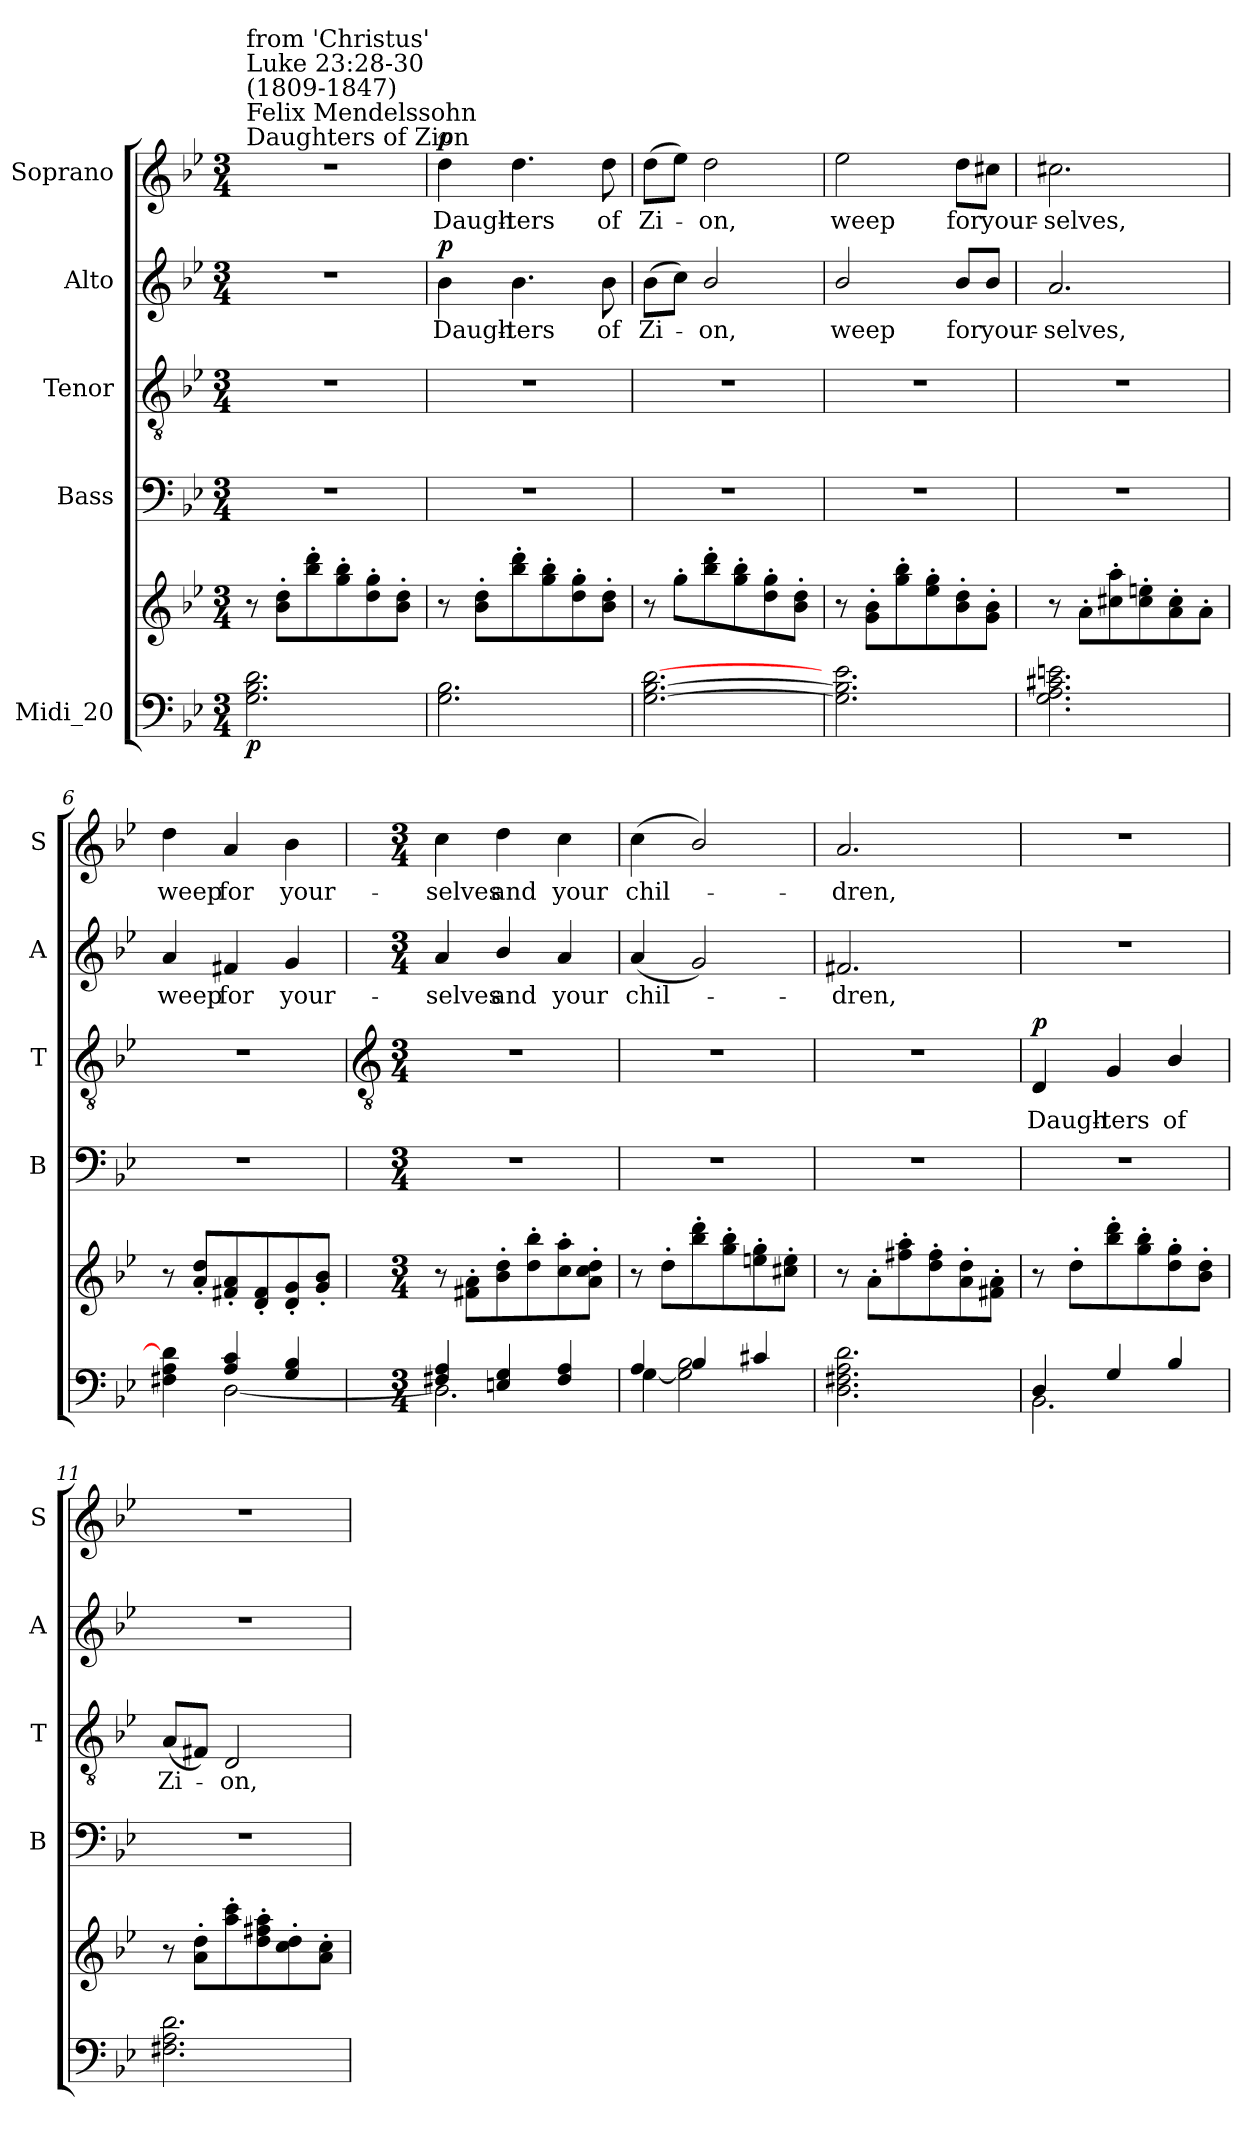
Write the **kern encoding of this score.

**kern	**kern	**dynam	**kern	**kern	**text	**dynam	**kern	**text	**dynam	**kern	**text	**dynam
*part5	*part5	*part5	*part4	*part3	*part3	*part3	*part2	*part2	*part2	*part1	*part1	*part1
*staff6	*staff5	*staff5/6	*staff4	*staff3	*staff3	*staff3	*staff2	*staff2	*staff2	*staff1	*staff1	*staff1
*I"Midi_20	*	*	*I"Bass	*I"Tenor	*	*	*I"Alto	*	*	*I"Soprano	*	*
*	*	*	*I'B	*I'T	*	*	*I'A	*	*	*I'S	*	*
*clefF4	*clefG2	*	*clefF4	*clefGv2	*	*	*clefG2	*	*	*clefG2	*	*
*k[b-e-]	*k[b-e-]	*	*k[b-e-]	*k[b-e-]	*	*	*k[b-e-]	*	*	*k[b-e-]	*	*
*B-:	*B-:	*	*B-:	*B-:	*	*	*B-:	*	*	*B-:	*	*
*M3/4	*M3/4	*	*M3/4	*M3/4	*	*	*M3/4	*	*	*M3/4	*	*
*MM90	*MM90	*	*MM90	*MM90	*	*	*MM90	*	*	*MM90	*	*
=1	=1	=1	=1	=1	=1	=1	=1	=1	=1	=1	=1	=1
*^	*	*	*	*	*	*	*	*	*	*	*	*
!	!	!	!	!	!	!	!	!	!	!	!LO:TX:a:t=Daughters of Zion	!	!
!	!	!	!	!	!	!	!	!	!	!	!LO:TX:a:t=Felix Mendelssohn	!	!
!	!	!	!	!	!	!	!	!	!	!	!LO:TX:a:t=(1809-1847)	!	!
!	!	!	!	!	!	!	!	!	!	!	!LO:TX:a:t=Luke 23&colon;28-30	!	!
!	!	!	!	!	!	!	!	!	!	!	!LO:TX:a:t=from 'Christus'	!	!
!	!	!	!LO:DY:b=2	!	!	!	!	!	!	!	!	!	!
2.G\ 2.B-\ 2.d\	2.ryy	8r	p	2.r	2.r	.	.	2.r	.	.	2.r	.	.
.	.	8b-\' 8dd\'L	.	.	.	.	.	.	.	.	.	.	.
.	.	8bb-\' 8ddd\'	.	.	.	.	.	.	.	.	.	.	.
.	.	8gg\' 8bb-\'	.	.	.	.	.	.	.	.	.	.	.
.	.	8dd\' 8gg\'	.	.	.	.	.	.	.	.	.	.	.
.	.	8b-\' 8dd\'J	.	.	.	.	.	.	.	.	.	.	.
=2	=2	=2	=2	=2	=2	=2	=2	=2	=2	=2	=2	=2	=2
!	!	!	!	!	!	!	!	!	!LO:LY:b	!LO:DY:b	!	!LO:LY:b	!LO:DY:b
2.G\ 2.B-\	2.ryy	8r	.	2.r	2.r	.	.	4b-\	Daugh-	p	4dd\	Daugh-	p
.	.	8b-\' 8dd\'L	.	.	.	.	.	.	.	.	.	.	.
!	!	!	!	!	!	!	!	!	!LO:LY:b	!	!	!LO:LY:b	!
.	.	8bb-\' 8ddd\'	.	.	.	.	.	4.b-\	-ters	.	4.dd\	-ters	.
.	.	8gg\' 8bb-\'	.	.	.	.	.	.	.	.	.	.	.
.	.	8dd\' 8gg\'	.	.	.	.	.	.	.	.	.	.	.
!	!	!	!	!	!	!	!	!	!LO:LY:b	!	!	!LO:LY:b	!
.	.	8b-\' 8dd\'J	.	.	.	.	.	8b-\	of	.	8dd\	of	.
=3	=3	=3	=3	=3	=3	=3	=3	=3	=3	=3	=3	=3	=3
!	!	!	!	!	!	!	!	!	!LO:LY:b	!	!	!LO:LY:b	!
[2.G\ [2.B-\ [2.d\	2.ryy	8r	.	2.r	2.r	.	.	(>8b-\L	Zi-	.	(>8dd\L	Zi-	.
.	.	8gg'\L	.	.	.	.	.	8cc\J)	.	.	8ee-\J)	.	.
!	!	!	!	!	!	!	!	!	!LO:LY:b	!	!	!LO:LY:b	!
.	.	8bb-\' 8ddd\'	.	.	.	.	.	2b-/	on,	.	2dd\	on,	.
.	.	8gg\' 8bb-\'	.	.	.	.	.	.	.	.	.	.	.
.	.	8dd\' 8gg\'	.	.	.	.	.	.	.	.	.	.	.
.	.	8b-\' 8dd\'J	.	.	.	.	.	.	.	.	.	.	.
=4	=4	=4	=4	=4	=4	=4	=4	=4	=4	=4	=4	=4	=4
!	!	!	!	!	!	!	!	!	!LO:LY:b	!	!	!LO:LY:b	!
2.G\] 2.B-\] 2.e-\	2.ryy	8r	.	2.r	2.r	.	.	2b-/	weep	.	2ee-\	weep	.
.	.	8g\' 8b-\'L	.	.	.	.	.	.	.	.	.	.	.
.	.	8gg\' 8bb-\'	.	.	.	.	.	.	.	.	.	.	.
.	.	8ee-\' 8gg\'	.	.	.	.	.	.	.	.	.	.	.
!	!	!	!	!	!	!	!	!	!LO:LY:b	!	!	!LO:LY:b	!
.	.	8b-\' 8dd\'	.	.	.	.	.	8b-/L	for	.	8dd\L	for	.
!	!	!	!	!	!	!	!	!	!LO:LY:b	!	!	!LO:LY:b	!
.	.	8g\' 8b-\'J	.	.	.	.	.	8b-/J	your-	.	8cc#X\J	your-	.
=5	=5	=5	=5	=5	=5	=5	=5	=5	=5	=5	=5	=5	=5
!	!	!	!	!	!	!	!	!	!LO:LY:b	!	!	!LO:LY:b	!
2.G\ 2.A\ 2.c#X\ 2.en\	2.ryy	8r	.	2.r	2.r	.	.	2.a/	-selves,	.	2.cc#X\	-selves,	.
.	.	8a'\L	.	.	.	.	.	.	.	.	.	.	.
.	.	8cc#X\' 8aa\'	.	.	.	.	.	.	.	.	.	.	.
.	.	8cc#\' 8een\'	.	.	.	.	.	.	.	.	.	.	.
.	.	8a\' 8cc#\'	.	.	.	.	.	.	.	.	.	.	.
.	.	8a'\J	.	.	.	.	.	.	.	.	.	.	.
=6	=6	=6	=6	=6	=6	=6	=6	=6	=6	=6	=6	=6	=6
!	!	!	!	!	!	!	!	!	!LO:LY:b	!	!	!LO:LY:b	!
4ryy	4F#X\ 4A\ 4d\]	8r	.	2.r	2.r	.	.	4a/	weep	.	4dd\	weep	.
.	.	8a/' 8dd/'L	.	.	.	.	.	.	.	.	.	.	.
!	!	!	!	!	!	!	!	!	!LO:LY:b	!	!	!LO:LY:b	!
4A/ 4c/	[2D\	8f#X/' 8a/'	.	.	.	.	.	4f#X/	for	.	4a/	for	.
.	.	8d/' 8f#/'	.	.	.	.	.	.	.	.	.	.	.
!	!	!	!	!	!	!	!	!	!LO:LY:b	!	!	!LO:LY:b	!
4G/ 4B-/	.	8d/' 8g/'	.	.	.	.	.	4g/	your-	.	4b-\	your-	.
.	.	8g/' 8b-/'J	.	.	.	.	.	.	.	.	.	.	.
!!LO:LB:g=z
=7	=7	=7	=7	=7	=7	=7	=7	=7	=7	=7	=7	=7	=7
*	*	*	*	*	*clefGv2	*	*	*	*	*	*	*	*
*M3/4	*	*M3/4	*	*M3/4	*M3/4	*	*	*M3/4	*	*	*M3/4	*	*
!	!	!	!	!	!	!	!	!	!LO:LY:b	!	!	!LO:LY:b	!
4F#X/ 4A/	2.D\]	8r	.	2.r	2.r	.	.	4a/	-selves	.	4cc\	-selves	.
.	.	8f#X\' 8a\'L	.	.	.	.	.	.	.	.	.	.	.
!	!	!	!	!	!	!	!	!	!LO:LY:b	!	!	!LO:LY:b	!
4En/ 4G/	.	8b-\' 8dd\'	.	.	.	.	.	4b-/	and	.	4dd\	and	.
.	.	8dd\' 8bb-\'	.	.	.	.	.	.	.	.	.	.	.
!	!	!	!	!	!	!	!	!	!LO:LY:b	!	!	!LO:LY:b	!
4F#/ 4A/	.	8cc\' 8aa\'	.	.	.	.	.	4a/	your	.	4cc\	your	.
.	.	8a\' 8cc\' 8dd\'J	.	.	.	.	.	.	.	.	.	.	.
=8	=8	=8	=8	=8	=8	=8	=8	=8	=8	=8	=8	=8	=8
!	!	!	!	!	!	!	!	!	!LO:LY:b	!	!	!LO:LY:b	!
4A/	[4G\	8r	.	2.r	2.r	.	.	(<4a/	chil-	.	(<4cc\	chil-	.
.	.	8dd'\L	.	.	.	.	.	.	.	.	.	.	.
4B-/	2G\] 2B-\	8bb-\' 8ddd\'	.	.	.	.	.	2g/)	.	.	2b-/)	.	.
.	.	8gg\' 8bb-\'	.	.	.	.	.	.	.	.	.	.	.
4c#X/	.	8een\' 8gg\'	.	.	.	.	.	.	.	.	.	.	.
.	.	8cc#X\' 8ee\'J	.	.	.	.	.	.	.	.	.	.	.
=9	=9	=9	=9	=9	=9	=9	=9	=9	=9	=9	=9	=9	=9
!	!	!	!	!	!	!	!	!	!LO:LY:b	!	!	!LO:LY:b	!
2.ryy	2.D\ 2.F#X\ 2.A\ 2.d\	8r	.	2.r	2.r	.	.	2.f#X/	dren,	.	2.a/	dren,	.
.	.	8a'\L	.	.	.	.	.	.	.	.	.	.	.
.	.	8ff#X\' 8aa\'	.	.	.	.	.	.	.	.	.	.	.
.	.	8dd\' 8ff#\'	.	.	.	.	.	.	.	.	.	.	.
.	.	8a\' 8dd\'	.	.	.	.	.	.	.	.	.	.	.
.	.	8f#X\' 8a\'J	.	.	.	.	.	.	.	.	.	.	.
=10	=10	=10	=10	=10	=10	=10	=10	=10	=10	=10	=10	=10	=10
!	!	!	!	!	!	!LO:LY:b	!LO:DY:b	!	!	!	!	!	!
4D/	2.BB-\	8r	.	2.r	4D/	Daugh-	p	2.r	.	.	2.r	.	.
.	.	8dd'\L	.	.	.	.	.	.	.	.	.	.	.
!	!	!	!	!	!	!LO:LY:b	!	!	!	!	!	!	!
4G/	.	8bb-\' 8ddd\'	.	.	4G/	-ters	.	.	.	.	.	.	.
.	.	8gg\' 8bb-\'	.	.	.	.	.	.	.	.	.	.	.
!	!	!	!	!	!	!LO:LY:b	!	!	!	!	!	!	!
4B-/	.	8dd\' 8gg\'	.	.	4B-/	of	.	.	.	.	.	.	.
.	.	8b-\' 8dd\'J	.	.	.	.	.	.	.	.	.	.	.
=11	=11	=11	=11	=11	=11	=11	=11	=11	=11	=11	=11	=11	=11
!	!	!	!	!	!	!LO:LY:b	!	!	!	!	!	!	!
2.ryy	2.F#X\ 2.A\ 2.d\	8r	.	2.r	(<8A/L	Zi-	.	2.r	.	.	2.r	.	.
.	.	8a\' 8dd\'L	.	.	8F#X/J)	.	.	.	.	.	.	.	.
!	!	!	!	!	!	!LO:LY:b	!	!	!	!	!	!	!
.	.	8aa\' 8ccc\'	.	.	2D/	on,	.	.	.	.	.	.	.
.	.	8dd\' 8ff#X\' 8aa\'	.	.	.	.	.	.	.	.	.	.	.
.	.	8cc\' 8dd\'	.	.	.	.	.	.	.	.	.	.	.
.	.	8a\' 8cc\'J	.	.	.	.	.	.	.	.	.	.	.
*v	*v	*	*	*	*	*	*	*	*	*	*	*	*
=	=	=	=	=	=	=	=	=	=	=	=	=
*-	*-	*-	*-	*-	*-	*-	*-	*-	*-	*-	*-	*-
